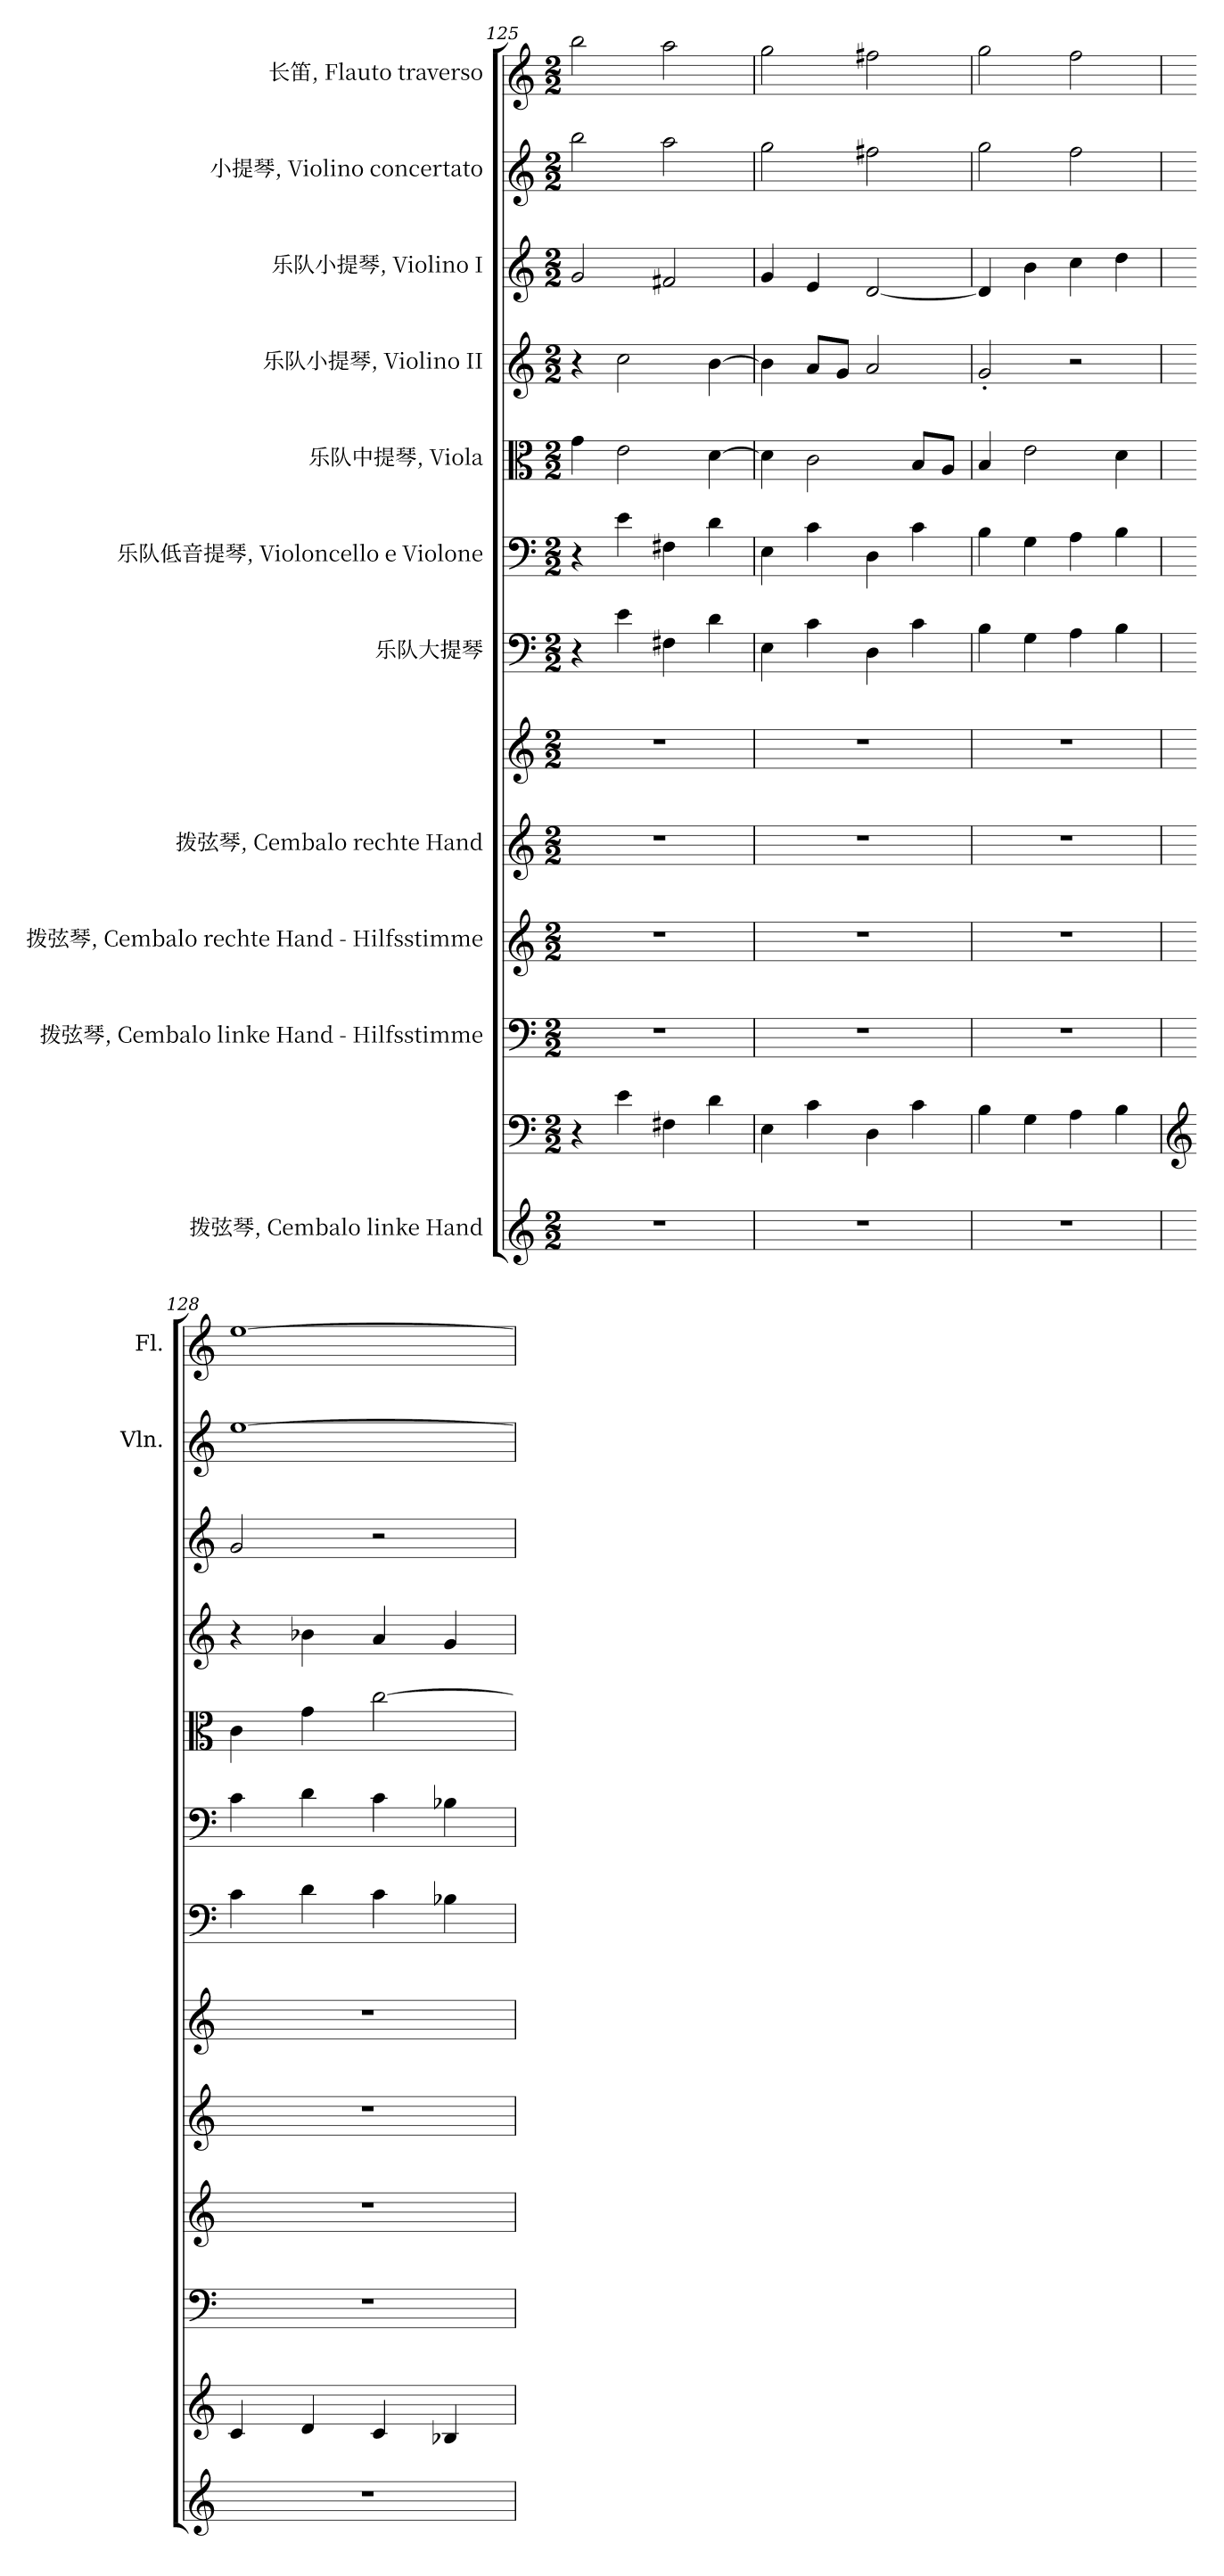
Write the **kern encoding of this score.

**kern	**kern	**kern	**kern	**kern	**kern	**kern	**kern	**kern	**kern	**kern	**kern	**kern
*part11	*part11	*part10	*part9	*part8	*part8	*part7	*part6	*part5	*part4	*part3	*part2	*part1
*staff13	*staff12	*staff11	*staff10	*staff9	*staff8	*staff7	*staff6	*staff5	*staff4	*staff3	*staff2	*staff1
*I"拨弦琴, Cembalo linke Hand	*	*I"拨弦琴, Cembalo linke Hand - Hilfsstimme	*I"拨弦琴, Cembalo rechte Hand - Hilfsstimme	*I"拨弦琴, Cembalo rechte Hand	*	*I"乐队大提琴	*I"乐队低音提琴, Violoncello e Violone	*I"乐队中提琴, Viola	*I"乐队小提琴, Violino II	*I"乐队小提琴, Violino I	*I"小提琴, Violino concertato	*I"长笛, Flauto traverso
*	*	*	*	*	*	*	*	*	*	*	*I'Vln.	*I'Fl.
*clefG2	*clefF4	*clefF4	*clefG2	*clefG2	*clefG2	*clefF4	*clefF4	*clefC3	*clefG2	*clefG2	*clefG2	*clefG2
*	*	*	*	*	*	*	*ITrd7c12	*	*	*	*	*
*k[]	*k[]	*k[]	*k[]	*k[]	*k[]	*k[]	*k[]	*k[]	*k[]	*k[]	*k[]	*k[]
*M2/2	*M2/2	*M2/2	*M2/2	*M2/2	*M2/2	*M2/2	*M2/2	*M2/2	*M2/2	*M2/2	*M2/2	*M2/2
=125	=125	=125	=125	=125	=125	=125	=125	=125	=125	=125	=125	=125
1r	4r	1r	1r	1r	1r	4r	4r	4g\	4r	2g/	2bb\	2bb\
.	4e\	.	.	.	.	4e\	4E\	2e\	2cc\	.	.	.
.	4F#X\	.	.	.	.	4F#X\	4FF#X\	.	.	2f#X/	2aa\	2aa\
.	4d\	.	.	.	.	4d\	4D\	[4d\	[4b\	.	.	.
=126	=126	=126	=126	=126	=126	=126	=126	=126	=126	=126	=126	=126
1r	4E\	1r	1r	1r	1r	4E\	4EE\	4d\]	4b\]	4g/	2gg\	2gg\
.	4c\	.	.	.	.	4c\	4C\	2c\	8a/L	4e/	.	.
.	.	.	.	.	.	.	.	.	8g/J	.	.	.
.	4D\	.	.	.	.	4D\	4DD\	.	2a/	[2d/	2ff#X\	2ff#X\
.	4c\	.	.	.	.	4c\	4C\	8B/L	.	.	.	.
.	.	.	.	.	.	.	.	8A/J	.	.	.	.
=127	=127	=127	=127	=127	=127	=127	=127	=127	=127	=127	=127	=127
1r	4B\	1r	1r	1r	1r	4B\	4BB\	4B/	2g'/	4d/]	2gg\	2gg\
.	4G\	.	.	.	.	4G\	4GG\	2e\	.	4b\	.	.
.	4A\	.	.	.	.	4A\	4AA\	.	2r	4cc\	2ff\	2ff\
.	4B\	.	.	.	.	4B\	4BB\	4d\	.	4dd\	.	.
!!LO:PB:g=z
=128	=128	=128	=128	=128	=128	=128	=128	=128	=128	=128	=128	=128
*	*clefG2	*	*	*	*	*	*	*	*	*	*	*
1r	4c/	1r	1r	1r	1r	4c\	4C\	4c\	4r	2g/	[1ee	[1ee
.	4d/	.	.	.	.	4d\	4D\	4g\	4b-X\	.	.	.
.	4c/	.	.	.	.	4c\	4C\	[2cc\	4a/	2r	.	.
.	4B-X/	.	.	.	.	4B-X\	4BB-X\	.	4g/	.	.	.
=	=	=	=	=	=	=	=	=	=	=	=	=
*-	*-	*-	*-	*-	*-	*-	*-	*-	*-	*-	*-	*-
